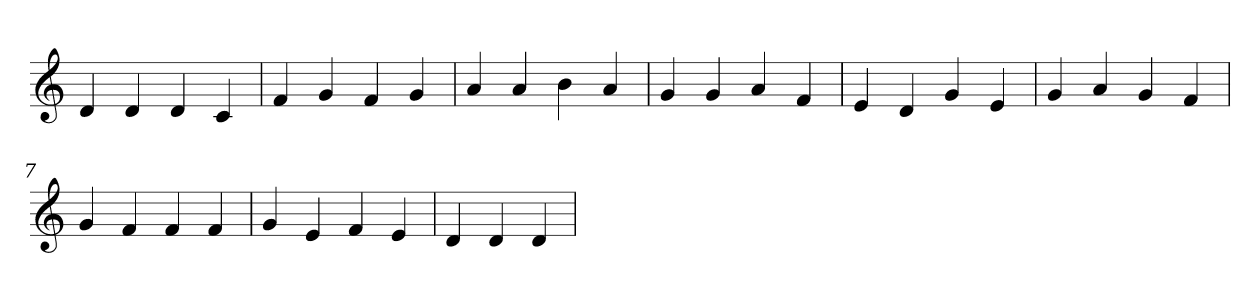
**kern
*part1
*staff1
*clefG2
=1
4d
4d
4d
4c
=2
4f
4g
4f
4g
=3
4a
4a
4b
4a
=4
4g
4g
4a
4f
=5
4e
4d
4g
4e
=6
4g
4a
4g
4f
=7
4g
4f
4f
4f
=8
4g
4e
4f
4e
=9
4d
4d
4d
=
*-
